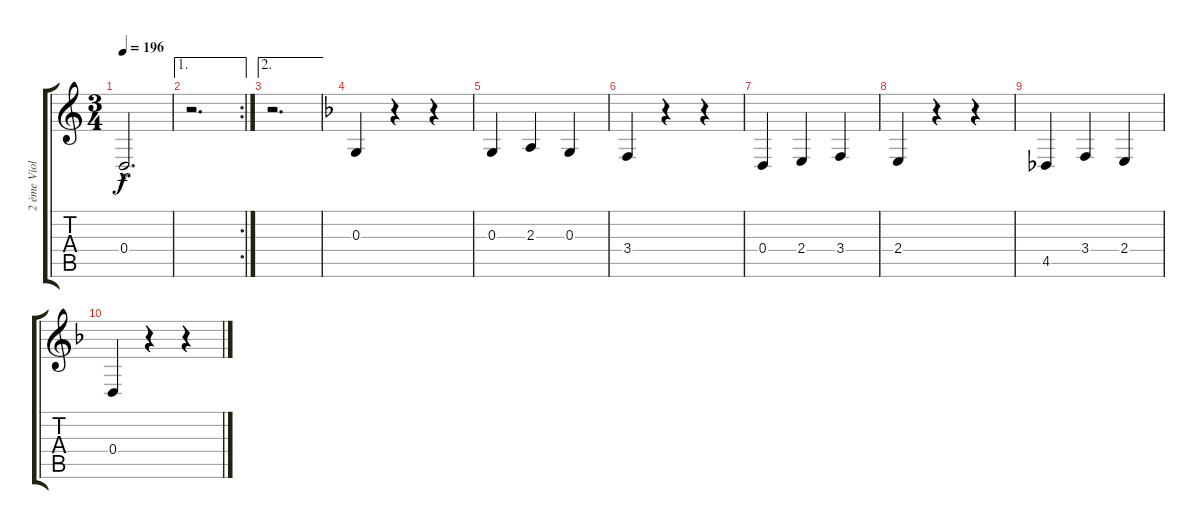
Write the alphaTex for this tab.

\track ("2 ème Violon + Chant" "2 ème Viol") {instrument cello}
\staff {score tabs}
\tuning (E4 B3 G3 D3 A2 E2) {hide}
\ts (3 4)
\tempo 196
\clef g2
\ks c
0.4{hac}.2{d dy f} |
\ae 1
\rc 2
r.2{d} |
\ae 2
r.2{d} |
\ks dminor
0.3.4 r.4 r.4 |
0.3.4 2.3.4 0.3.4 |
3.4.4 r.4 r.4 |
0.4.4 2.4.4 3.4.4 |
2.4.4 r.4 r.4 |
4.5.4 3.4.4 2.4.4 |
0.4.4 r.4 r.4
